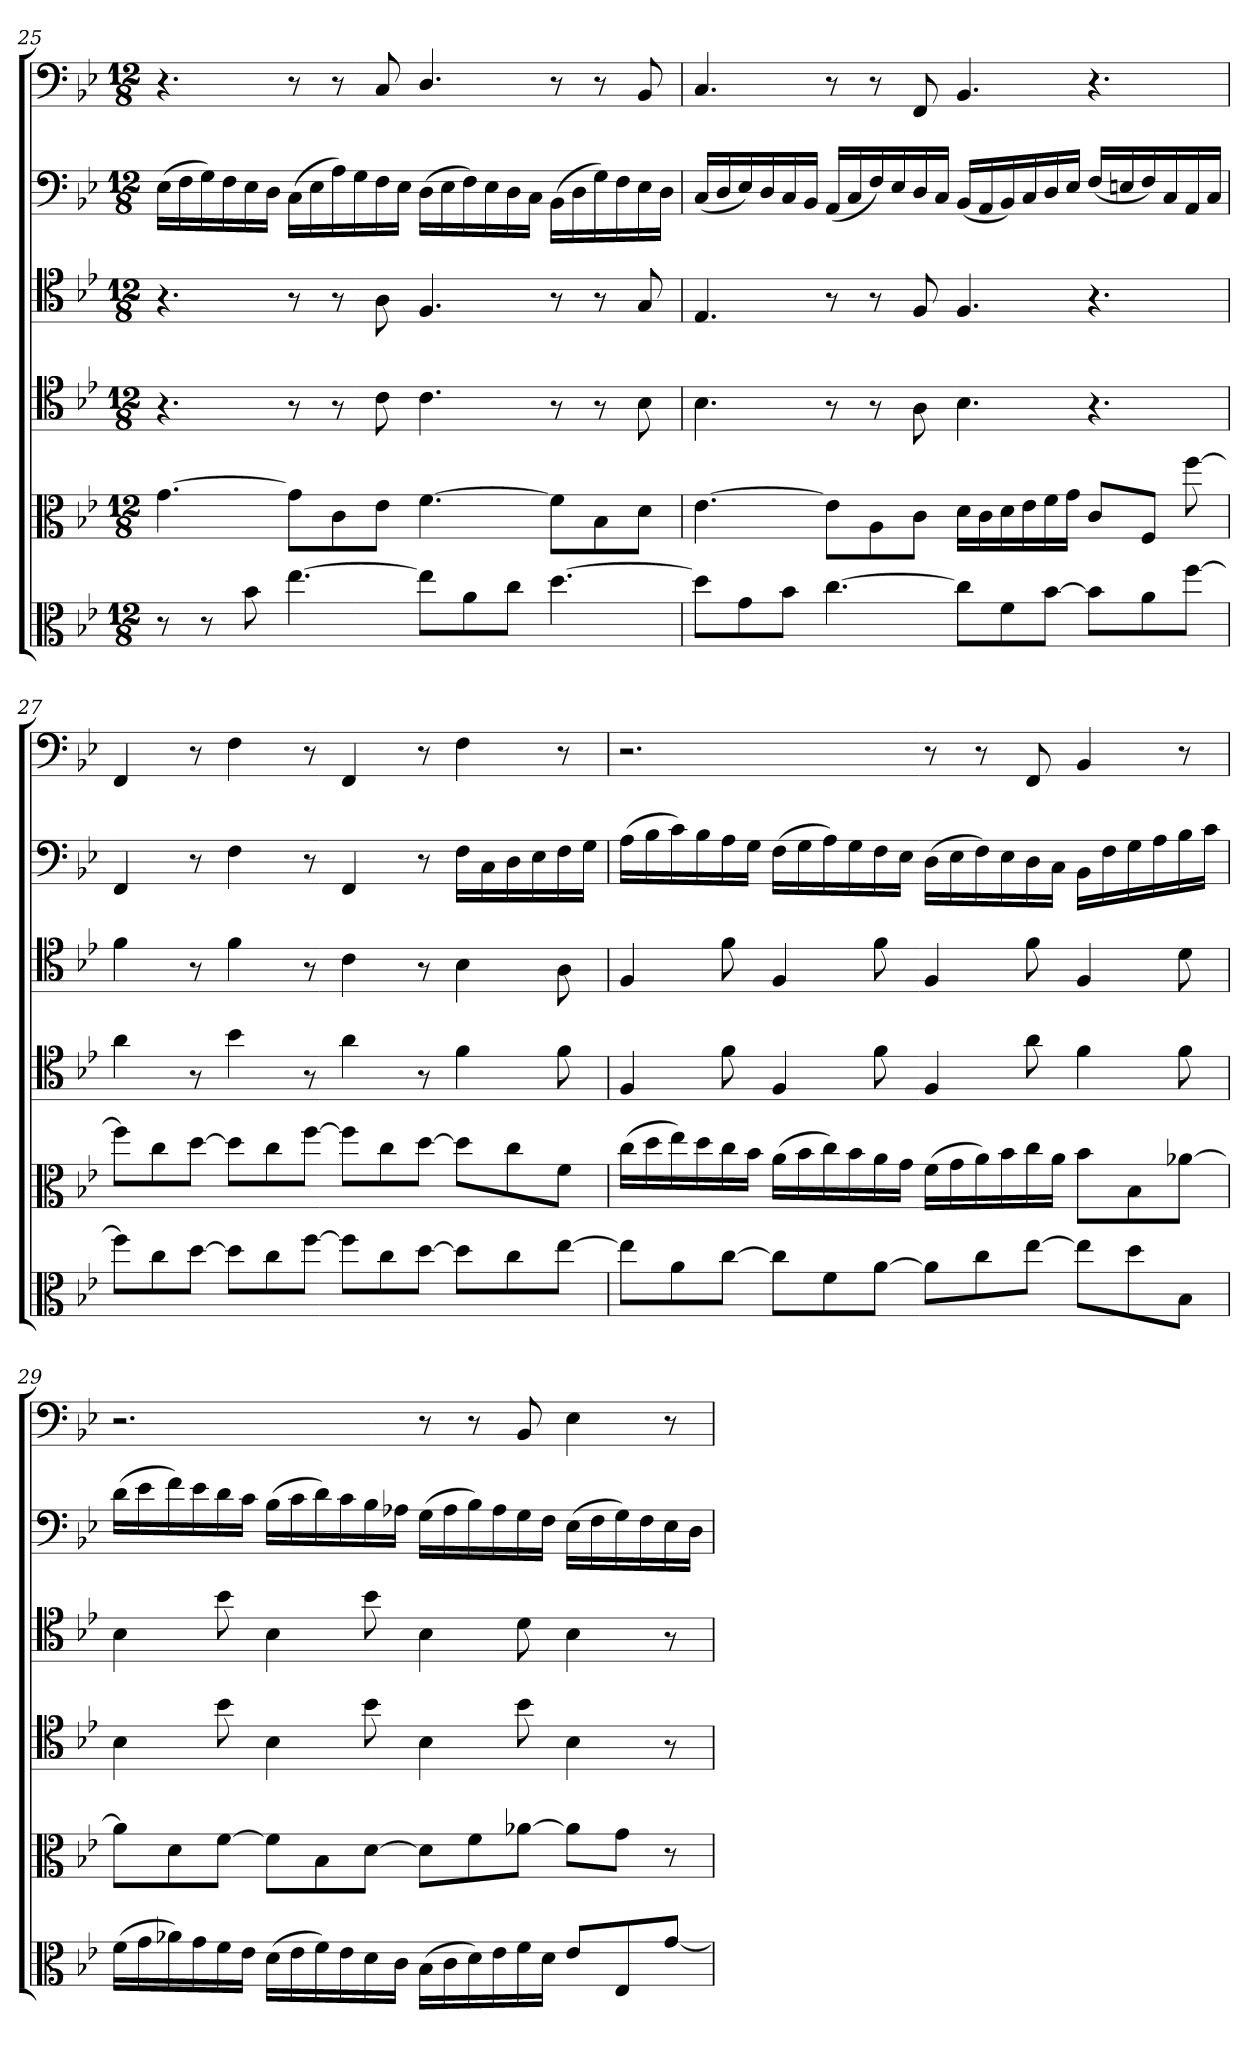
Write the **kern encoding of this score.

**kern	**kern	**kern	**kern	**kern	**kern
*part6	*part5	*part4	*part3	*part2	*part1
*staff6	*staff5	*staff4	*staff3	*staff2	*staff1
*clefC3	*clefC3	*clefC4	*clefC4	*clefF4	*clefF4
*k[b-e-]	*k[b-e-]	*k[b-e-]	*k[b-e-]	*k[b-e-]	*k[b-e-]
*B-:	*B-:	*B-:	*B-:	*B-:	*B-:
*M12/8	*M12/8	*M12/8	*M12/8	*M12/8	*M12/8
=25	=25	=25	=25	=25	=25
8r	[4.g\	4.r	4.r	(16E-\LL	4.r
.	.	.	.	16F\	.
8r	.	.	.	16G\)	.
.	.	.	.	16F\	.
8b-\	.	.	.	16E-\	.
.	.	.	.	16D\JJ	.
[4.ee-\	8g\L]	8r	8r	(16C\LL	8r
.	.	.	.	16E-\	.
.	8c\	8r	8r	16A\)	8r
.	.	.	.	16G\	.
.	8e-\J	8c\	8A\	16F\	8C/
.	.	.	.	16E-\JJ	.
8ee-\L]	[4.f\	4.c\	4.F/	(16D\LL	4.D/
.	.	.	.	16E-\	.
8a\	.	.	.	16F\)	.
.	.	.	.	16E-\	.
8cc\J	.	.	.	16D\	.
.	.	.	.	16C\JJ	.
[4.dd\	8f\L]	8r	8r	(16BB-\LL	8r
.	.	.	.	16D\	.
.	8B-\	8r	8r	16G\)	8r
.	.	.	.	16F\	.
.	8d\J	8B-\	8G/	16E-\	8BB-/
.	.	.	.	16D\JJ	.
=26	=26	=26	=26	=26	=26
8dd\L]	[4.e-\	4.B-\	4.E-/	(16C/LL	4.C/
.	.	.	.	16D/	.
8g\	.	.	.	16E-/)	.
.	.	.	.	16D/	.
8b-\J	.	.	.	16C/	.
.	.	.	.	16BB-/JJ	.
[4.cc\	8e-\L]	8r	8r	(16AA/LL	8r
.	.	.	.	16C/	.
.	8A\	8r	8r	16F/)	8r
.	.	.	.	16E-/	.
.	8c\J	8A\	8F/	16D/	8FF/
.	.	.	.	16C/JJ	.
8cc\L]	16d\LL	4.B-\	4.F/	(16BB-/LL	4.BB-/
.	16c\	.	.	16AA/	.
8f\	16d\	.	.	16BB-/)	.
.	16e-\	.	.	16C/	.
[8b-\J	16f\	.	.	16D/	.
.	16g\JJ	.	.	16E-/JJ	.
8b-\L]	8c/L	4.r	4.r	(16F/LL	4.r
.	.	.	.	16En/	.
8a\	8F/J	.	.	16F/)	.
.	.	.	.	16C/	.
[8ff\J	[8ff\	.	.	16AA/	.
.	.	.	.	16C/JJ	.
=27	=27	=27	=27	=27	=27
8ff\L]	8ff\L]	4a\	4f\	4FF/	4FF/
8cc\	8cc\	.	.	.	.
[8dd\J	[8dd\J	8r	8r	8r	8r
8dd\L]	8dd\L]	4b-\	4f\	4F\	4F\
8cc\	8cc\	.	.	.	.
[8ff\J	[8ff\J	8r	8r	8r	8r
8ff\L]	8ff\L]	4a\	4c\	4FF/	4FF/
8cc\	8cc\	.	.	.	.
[8dd\J	[8dd\J	8r	8r	8r	8r
8dd\L]	8dd\L]	4f\	4B-\	16F\LL	4F\
.	.	.	.	16C\	.
8cc\	8cc\	.	.	16D\	.
.	.	.	.	16E-\	.
[8ee-\J	8f\J	8f\	8A\	16F\	8r
.	.	.	.	16G\JJ	.
=28	=28	=28	=28	=28	=28
8ee-\L]	(16cc\LL	4F/	4F/	(16A\LL	2.r
.	16dd\	.	.	16B-\	.
8a\	16ee-\)	.	.	16c\)	.
.	16dd\	.	.	16B-\	.
[8cc\J	16cc\	8f\	8f\	16A\	.
.	16b-\JJ	.	.	16G\JJ	.
8cc\L]	(16a\LL	4F/	4F/	(16F\LL	.
.	16b-\	.	.	16G\	.
8f\	16cc\)	.	.	16A\)	.
.	16b-\	.	.	16G\	.
[8a\J	16a\	8f\	8f\	16F\	.
.	16g\JJ	.	.	16E-\JJ	.
8a\L]	(16f\LL	4F/	4F/	(16D\LL	8r
.	16g\	.	.	16E-\	.
8cc\	16a\)	.	.	16F\)	8r
.	16b-\	.	.	16E-\	.
[8ee-\J	16cc\	8a\	8f\	16D\	8FF/
.	16a\JJ	.	.	16C\JJ	.
8ee-\L]	8b-\L	4f\	4F/	16BB-\LL	4BB-/
.	.	.	.	16F\	.
8dd\	8B-\	.	.	16G\	.
.	.	.	.	16A\	.
8B-\J	[8a-X\J	8f\	8d\	16B-\	8r
.	.	.	.	16c\JJ	.
=29	=29	=29	=29	=29	=29
(16f\LL	8a-\L]	4B-\	4B-\	(16d\LL	2.r
16g\	.	.	.	16e-\	.
16a-X\)	8d\	.	.	16f\)	.
16g\	.	.	.	16e-\	.
16f\	[8f\J	8b-\	8b-\	16d\	.
16e-\JJ	.	.	.	16c\JJ	.
(16d\LL	8f\L]	4B-\	4B-\	(16B-\LL	.
16e-\	.	.	.	16c\	.
16f\)	8B-\	.	.	16d\)	.
16e-\	.	.	.	16c\	.
16d\	[8d\J	8b-\	8b-\	16B-\	.
16c\JJ	.	.	.	16A-X\JJ	.
(16B-\LL	8d\L]	4B-\	4B-\	(16G\LL	8r
16c\	.	.	.	16A-\	.
16d\)	8f\	.	.	16B-\)	8r
16e-\	.	.	.	16A-\	.
16f\	[8a-X\J	8b-\	8d\	16G\	8BB-/
16d\JJ	.	.	.	16F\JJ	.
8e-/L	8a-\L]	4B-\	4B-\	(16E-\LL	4E-\
.	.	.	.	16F\	.
8E-/	8g\J	.	.	16G\)	.
.	.	.	.	16F\	.
[8g/J	8r	8r	8r	16E-\	8r
.	.	.	.	16D\JJ	.
=	=	=	=	=	=
*-	*-	*-	*-	*-	*-
